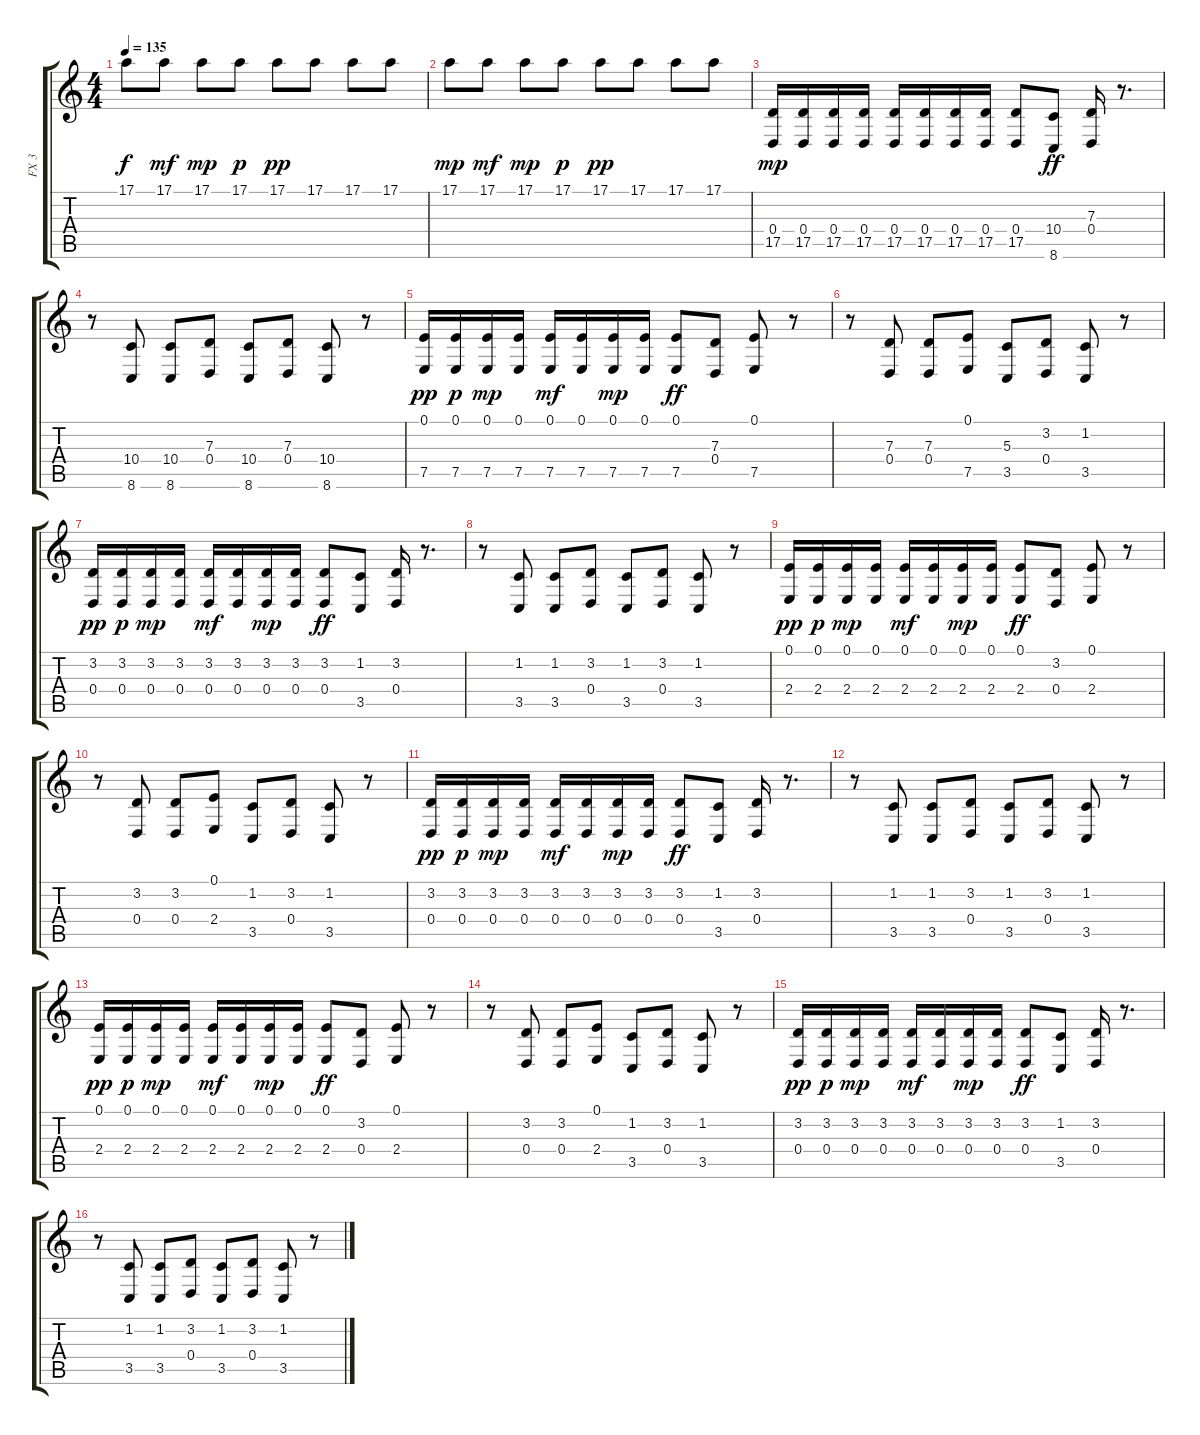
\track ("FX 3" "FX 3") {instrument shamisen}
\staff {score tabs}
\tuning (E4 B3 G3 D3 A2 E2) {hide}
\ts (4 4)
\tempo 135
\clef g2
\ks c
17.1.8{dy f} 17.1.8{dy mf} 17.1.8{dy mp} 17.1.8{dy p} 17.1.8{dy pp} 17.1.8 17.1.8 17.1.8 |
17.1.8{dy mp} 17.1.8{dy mf} 17.1.8{dy mp} 17.1.8{dy p} 17.1.8{dy pp} 17.1.8 17.1.8 17.1.8 |
(0.4 17.5).16{dy mp volume 6 instrument lead8bassandlead} (0.4 17.5).16 (0.4 17.5).16 (0.4 17.5).16 (0.4 17.5).16 (0.4 17.5).16 (0.4 17.5).16 (0.4 17.5).16 (0.4 17.5).8 (10.4 8.6).8{dy ff} (7.3 0.4).16 r.8{d} |
r.8 (10.4 8.6).8 (10.4 8.6).8 (7.3 0.4).8 (10.4 8.6).8 (7.3 0.4).8 (10.4 8.6).8 r.8 |
(0.1 7.5).16{dy pp} (0.1 7.5).16{dy p} (0.1 7.5).16{dy mp} (0.1 7.5).16 (0.1 7.5).16{dy mf} (0.1 7.5).16 (0.1 7.5).16{dy mp} (0.1 7.5).16 (0.1 7.5).8{dy ff} (7.3 0.4).8 (0.1 7.5).8 r.8 |
r.8 (7.3 0.4).8 (7.3 0.4).8 (0.1 7.5).8 (5.3 3.5).8 (3.2 0.4).8 (1.2 3.5).8 r.8 |
(3.2 0.4).16{dy pp instrument lead8bassandlead} (3.2 0.4).16{dy p} (3.2 0.4).16{dy mp} (3.2 0.4).16 (3.2 0.4).16{dy mf} (3.2 0.4).16 (3.2 0.4).16{dy mp} (3.2 0.4).16 (3.2 0.4).8{dy ff} (1.2 3.5).8 (3.2 0.4).16 r.8{d} |
r.8 (1.2 3.5).8 (1.2 3.5).8 (3.2 0.4).8 (1.2 3.5).8 (3.2 0.4).8 (1.2 3.5).8 r.8 |
(0.1 2.4).16{dy pp} (0.1 2.4).16{dy p} (0.1 2.4).16{dy mp} (0.1 2.4).16 (0.1 2.4).16{dy mf} (0.1 2.4).16 (0.1 2.4).16{dy mp} (0.1 2.4).16 (0.1 2.4).8{dy ff} (3.2 0.4).8 (0.1 2.4).8 r.8 |
r.8 (3.2 0.4).8 (3.2 0.4).8 (0.1 2.4).8 (1.2 3.5).8 (3.2 0.4).8 (1.2 3.5).8 r.8 |
(3.2 0.4).16{dy pp instrument lead8bassandlead} (3.2 0.4).16{dy p} (3.2 0.4).16{dy mp} (3.2 0.4).16 (3.2 0.4).16{dy mf} (3.2 0.4).16 (3.2 0.4).16{dy mp} (3.2 0.4).16 (3.2 0.4).8{dy ff} (1.2 3.5).8 (3.2 0.4).16 r.8{d} |
r.8 (1.2 3.5).8 (1.2 3.5).8 (3.2 0.4).8 (1.2 3.5).8 (3.2 0.4).8 (1.2 3.5).8 r.8 |
(0.1 2.4).16{dy pp} (0.1 2.4).16{dy p} (0.1 2.4).16{dy mp} (0.1 2.4).16 (0.1 2.4).16{dy mf} (0.1 2.4).16 (0.1 2.4).16{dy mp} (0.1 2.4).16 (0.1 2.4).8{dy ff} (3.2 0.4).8 (0.1 2.4).8 r.8 |
r.8 (3.2 0.4).8 (3.2 0.4).8 (0.1 2.4).8 (1.2 3.5).8 (3.2 0.4).8 (1.2 3.5).8 r.8 |
(3.2 0.4).16{dy pp instrument lead8bassandlead} (3.2 0.4).16{dy p} (3.2 0.4).16{dy mp} (3.2 0.4).16 (3.2 0.4).16{dy mf} (3.2 0.4).16 (3.2 0.4).16{dy mp} (3.2 0.4).16 (3.2 0.4).8{dy ff} (1.2 3.5).8 (3.2 0.4).16 r.8{d} |
r.8 (1.2 3.5).8 (1.2 3.5).8 (3.2 0.4).8 (1.2 3.5).8 (3.2 0.4).8 (1.2 3.5).8 r.8
